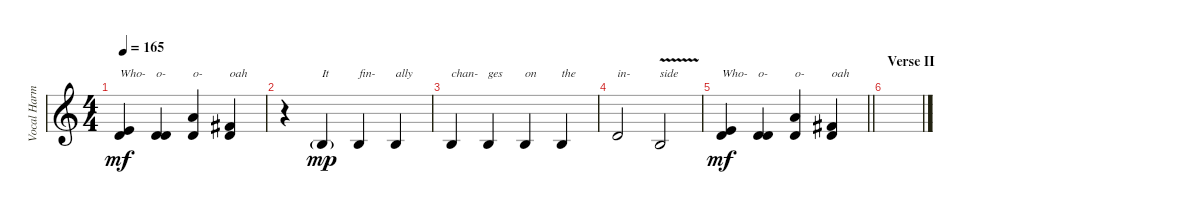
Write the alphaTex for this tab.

\track ("Vocal Harmony" "Vocal Harm") {instrument lead6voice}
\staff {score}
\tuning (Db4 Ab3 E3 B2 Gb2 B1) {hide}
\ts (4 4)
\tempo 165
\clef g2
\ks c
(3.1 6.2).4{txt "Who-" dy mf} (1.1 6.2).4{txt "o-"} (8.1 6.2).4{txt "o-"} (5.1 6.2).4{txt "oah"} |
r.4 3.2{g}.4{txt "It" dy mp} 3.2.4{txt "fin-"} 3.2.4{txt "ally"} |
3.2.4{txt "chan-"} 3.2.4{txt "ges"} 3.2.4{txt "on"} 3.2.4{txt "the"} |
6.2.2{txt "in-"} 3.2{v}.2{txt "side"} |
\barLineRight lightlight
(3.1 6.2).4{txt "Who-" dy mf} (1.1 6.2).4{txt "o-"} (8.1 6.2).4{txt "o-"} (5.1 6.2).4{txt "oah"} |
\section ("" "Verse II")
